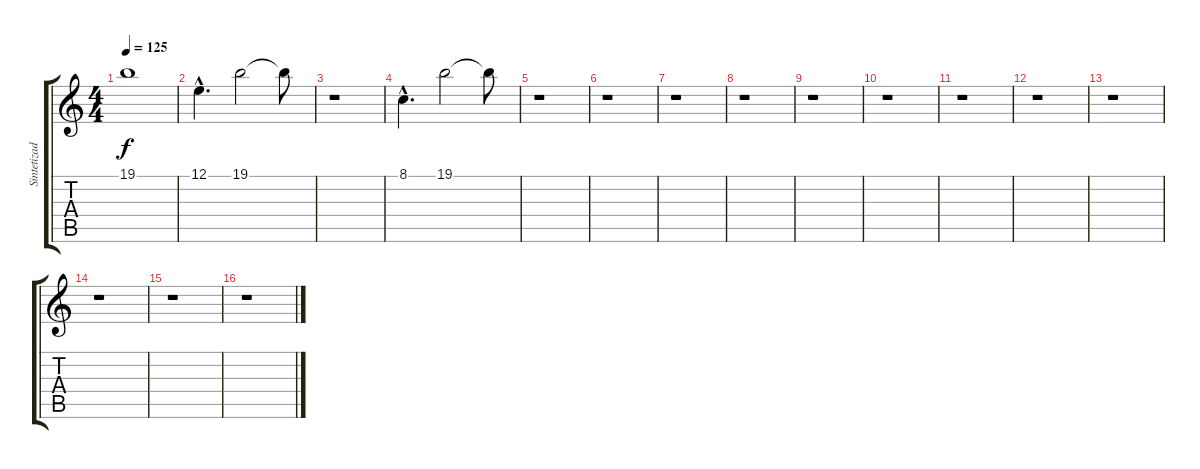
\track ("Sintetizador" "Sintetizad") {instrument celesta}
\staff {score tabs}
\tuning (E4 B3 G3 D3 A2 E2) {hide}
\ts (4 4)
\tempo 125
\clef g2
\ks c
19.1{t}.1{dy f} |
12.1{hac}.4{d} 19.1.2 19.1{t}.8 |
r.1 |
8.1{hac}.4{d} 19.1.2 19.1{t}.8 |
r.1 |
r.1 |
r.1 |
r.1 |
r.1 |
r.1 |
r.1 |
r.1 |
r.1 |
r.1 |
r.1 |
r.1
